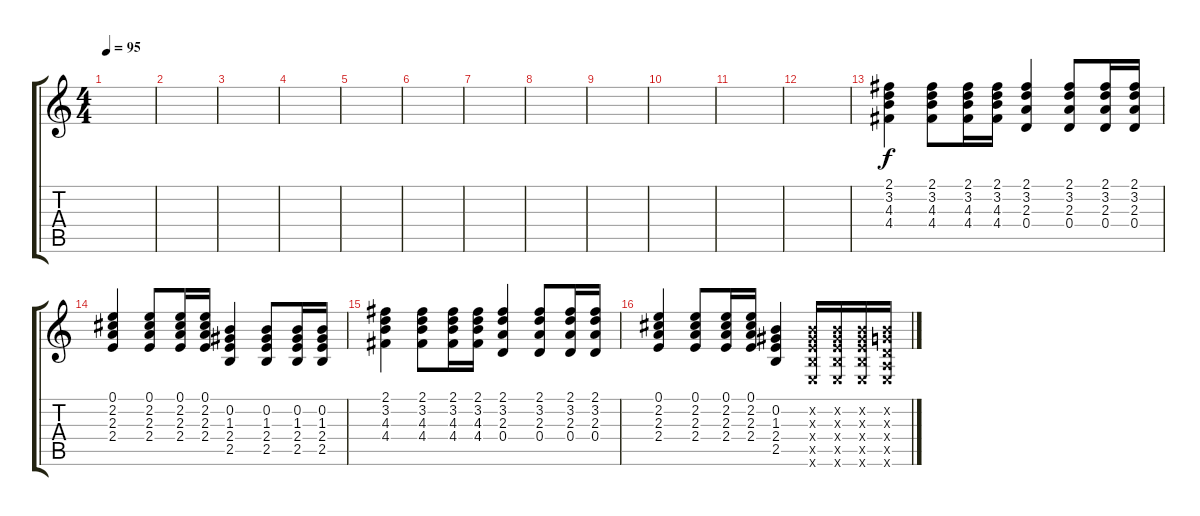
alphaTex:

\track "" {instrument acousticguitarsteel}
\staff {score tabs}
\tuning (E4 B3 G3 D3 A2 E2) {hide}
\ts (4 4)
\tempo 95
\clef g2
\ks c
|
|
|
|
|
|
|
|
|
|
|
|
(2.1 3.2 4.3 4.4).4 (2.1 3.2 4.3 4.4).8 (2.1 3.2 4.3 4.4).16 (2.1 3.2 4.3 4.4).16 (2.1 3.2 2.3 0.4).4 (2.1 3.2 2.3 0.4).8 (2.1 3.2 2.3 0.4).16 (2.1 3.2 2.3 0.4).16 |
(0.1 2.2 2.3 2.4).4 (0.1 2.2 2.3 2.4).8 (0.1 2.2 2.3 2.4).16 (0.1 2.2 2.3 2.4).16 (0.2 1.3 2.4 2.5).4 (0.2 1.3 2.4 2.5).8 (0.2 1.3 2.4 2.5).16 (0.2 1.3 2.4 2.5).16 |
(2.1 3.2 4.3 4.4).4 (2.1 3.2 4.3 4.4).8 (2.1 3.2 4.3 4.4).16 (2.1 3.2 4.3 4.4).16 (2.1 3.2 2.3 0.4).4 (2.1 3.2 2.3 0.4).8 (2.1 3.2 2.3 0.4).16 (2.1 3.2 2.3 0.4).16 |
(0.1 2.2 2.3 2.4).4 (0.1 2.2 2.3 2.4).8 (0.1 2.2 2.3 2.4).16 (0.1 2.2 2.3 2.4).16 (0.2 1.3 2.4 2.5).4 (0.2{x} 1.3{x} 2.4{x} 2.5{x} 0.6{x}).16 (0.2{x} 1.3{x} 2.4{x} 2.5{x} 0.6{x}).16 (0.2{x} 1.3{x} 2.4{x} 2.5{x} 0.6{x}).16 (0.2{x} 0.3{x} 0.4{x} 0.5{x} 0.6{x}).16
